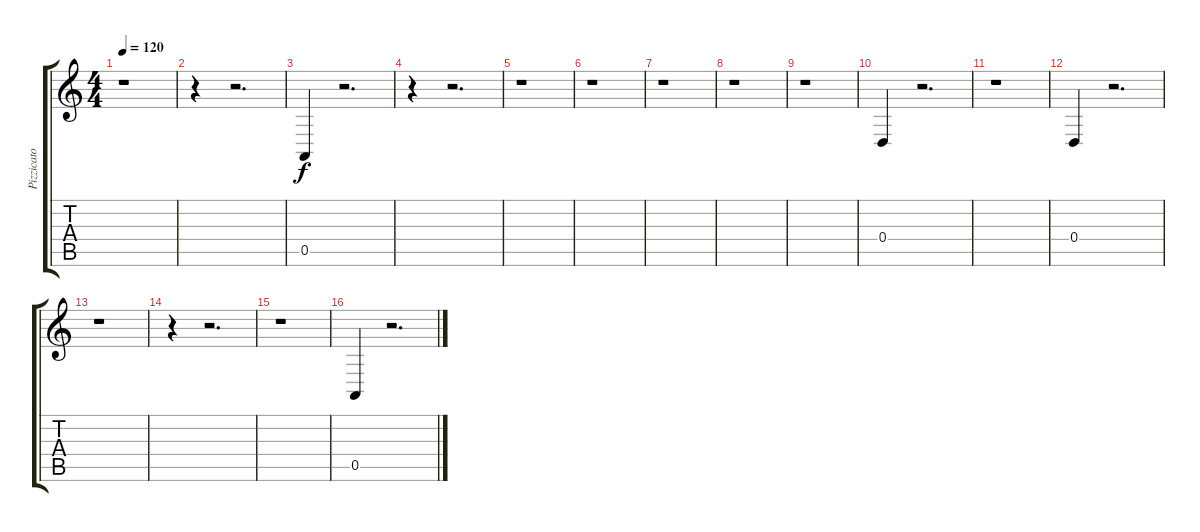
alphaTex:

\track ("Pizzicato String" "Pizzicato ") {instrument pizzicatostrings}
\staff {score tabs}
\tuning (E4 B3 G3 D3 A2 E2) {hide}
\ts (4 4)
\tempo 120
\clef g2
\ks c
r.1{dy f} |
r.4 r.2{d} |
0.5.4 r.2{d} |
r.4 r.2{d} |
r.1 |
r.1 |
r.1 |
r.1 |
r.1 |
0.4.4 r.2{d} |
r.1 |
0.4.4 r.2{d} |
r.1 |
r.4 r.2{d} |
r.1 |
0.5.4 r.2{d}
